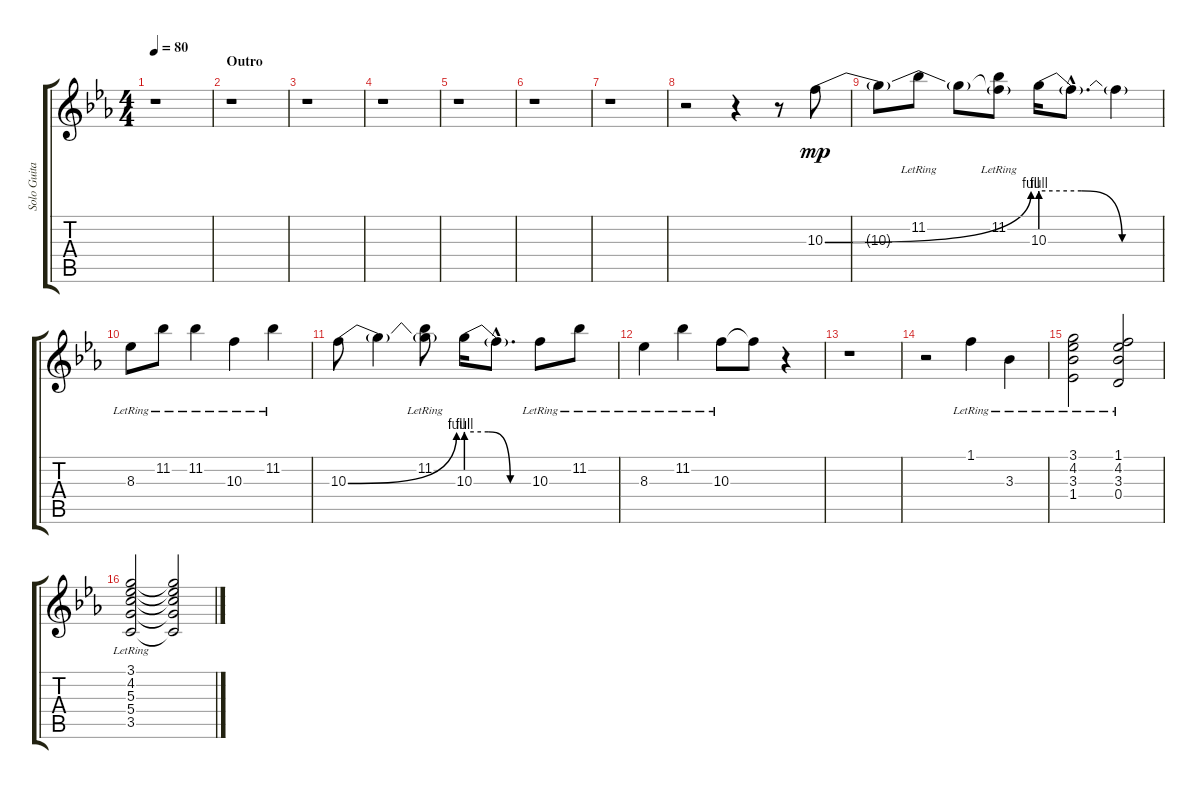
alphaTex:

\track ("Solo Guitar" "Solo Guita") {instrument electricguitarclean}
\staff {score tabs}
\tuning (E4 B3 G3 D3 A2 E2) {hide}
\ts (4 4)
\tempo 80
\clef g2
\ks eb
r.1{dy mp} |
\section ("" "Outro")
r.1 |
r.1 |
r.1 |
r.1 |
r.1 |
r.1 |
r.2 r.4 r.8 10.3{be (bend 0 0 60 4)}.8 |
10.3{t}.8 11.2{lr}.8 10.3{t}.8 (11.2{lr} 10.3{t}).8 10.3{be (custom 0 4 20 4 40 0 60 0)}.16 10.3{hac t}.8{d} 10.3{t}.4 |
8.3{lr}.8 11.2{lr}.8 11.2{lr}.4 10.3{lr}.4 11.2{lr}.4 |
10.3{be (bend 0 0 60 4)}.8 10.3{t}.4 (11.2{lr} 10.3{t}).8 10.3{be (custom 0 4 20 4 40 0 60 0)}.16 10.3{hac t}.8{d} 10.3{lr}.8 11.2{lr}.8 |
8.3{lr}.4 11.2{lr}.4 10.3{lr}.8 10.3{t}.8 r.4 |
r.1 |
r.2 1.1{lr}.4 3.3{lr}.4 |
(3.1{lr} 4.2{lr} 3.3{lr} 1.4{lr}).2 (1.1{lr} 4.2{lr} 3.3{lr} 0.4{lr}).2 |
(3.1{lr} 4.2{lr} 5.3{lr} 5.4{lr} 3.5{lr}).2 (3.1{t} 4.2{t} 5.3{t} 5.4{t} 3.5{t}).2
